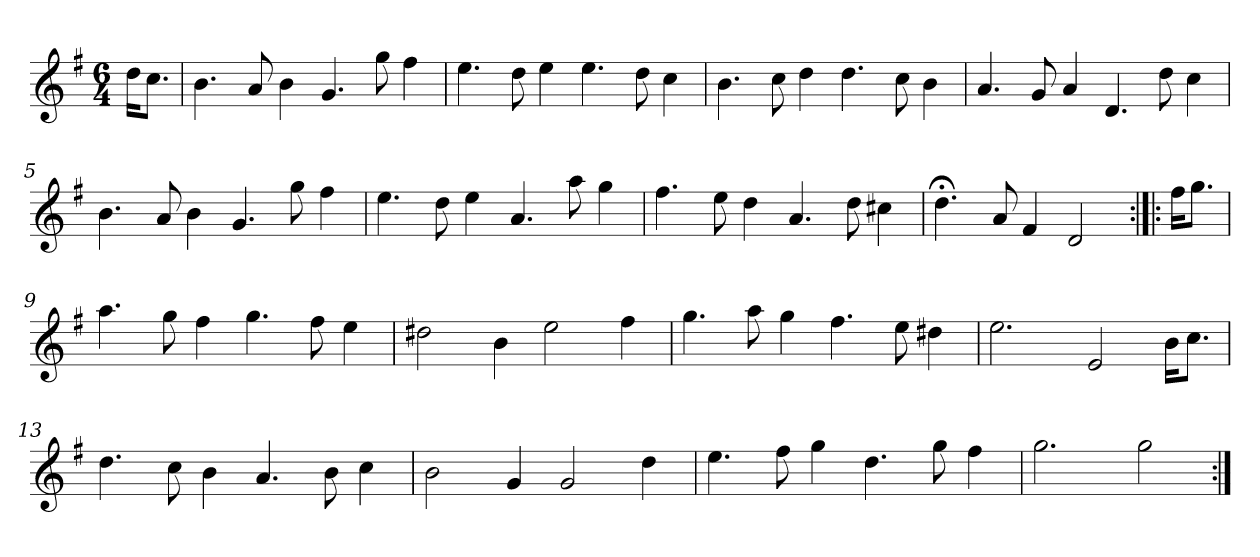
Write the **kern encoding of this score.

**kern
*part1
*staff1
*clefG2
*k[f#]
*G:
*M6/4
*MM120
=
16dd\KL
8.cc\J
=1
4.b
8a
4b
4.g
8gg
4ff#
=2
4.ee
8dd
4ee
4.ee
8dd
4cc
=3
4.b
8cc
4dd
4.dd
8cc
4b
=4
4.a
8g
4a
4.d
8dd
4cc
=5
4.b
8a
4b
4.g
8gg
4ff#
=6
4.ee
8dd
4ee
4.a
8aa
4gg
=7
4.ff#
8ee
4dd
4.a
8dd
4cc#X
=8
4.dd;<
8a
4f#
2d
=:|!|:
16ff#\KL
8.gg\J
=9
4.aa
8gg
4ff#
4.gg
8ff#
4ee
=10
2dd#X
4b
2ee
4ff#
=11
4.gg
8aa
4gg
4.ff#
8ee
4dd#X
=12
2.ee
2e
16b\KL
8.cc\J
=13
4.dd
8cc
4b
4.a
8b
4cc
=14
2b
4g
2g
4dd
=15
4.ee
8ff#
4gg
4.dd
8gg
4ff#
=16
2.gg
2gg
=:|!
*-
